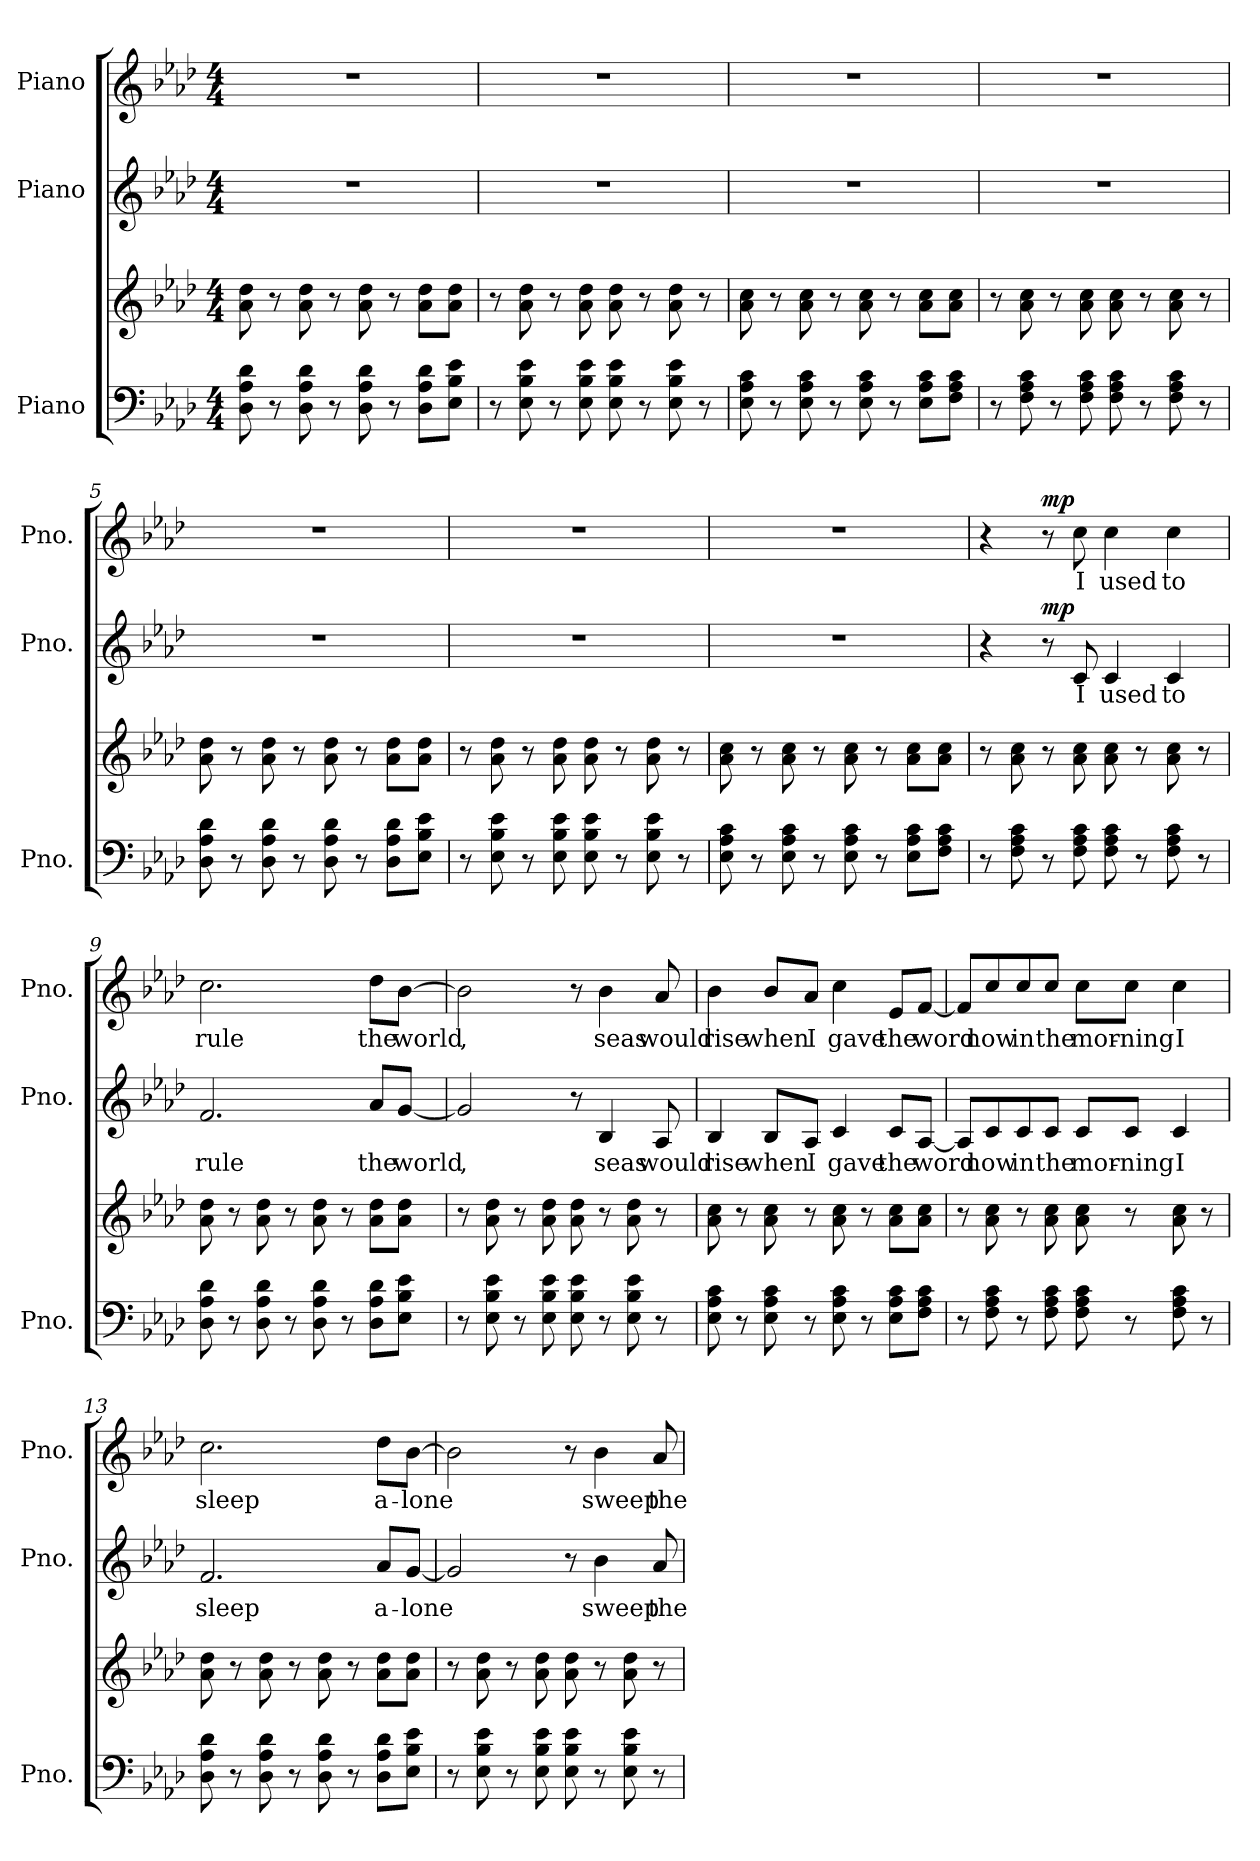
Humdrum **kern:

**kern	**kern	**dynam	**kern	**text	**dynam	**kern	**text	**dynam
*part3	*part3	*part3	*part2	*part2	*part2	*part1	*part1	*part1
*staff4	*staff3	*staff3/4	*staff2	*staff2	*staff2	*staff1	*staff1	*staff1
*I"Piano	*	*	*I"Piano	*	*	*I"Piano	*	*
*I'Pno.	*	*	*I'Pno.	*	*	*I'Pno.	*	*
*clefF4	*clefG2	*	*clefG2	*	*	*clefG2	*	*
*k[b-e-a-d-]	*k[b-e-a-d-]	*	*k[b-e-a-d-]	*	*	*k[b-e-a-d-]	*	*
*M4/4	*M4/4	*	*M4/4	*	*	*M4/4	*	*
*MM135	*MM135	*	*MM135	*	*	*MM135	*	*
=1	=1	=1	=1	=1	=1	=1	=1	=1
!	!	!LO:DY:b=2	!	!	!	!	!	!
!	!	!LO:DY:n=1:b	!	!	!	!	!	!
8D-\ 8A-\ 8d-\	8a-\ 8dd-\	mp mp	1r	.	.	1r	.	.
8r	8r	.	.	.	.	.	.	.
8D-\ 8A-\ 8d-\	8a-\ 8dd-\	.	.	.	.	.	.	.
8r	8r	.	.	.	.	.	.	.
8D-\ 8A-\ 8d-\	8a-\ 8dd-\	.	.	.	.	.	.	.
8r	8r	.	.	.	.	.	.	.
8D-\ 8A-\ 8d-\L	8a-\ 8dd-\L	.	.	.	.	.	.	.
8E-\ 8B-\ 8e-\J	8a-\ 8dd-\J	.	.	.	.	.	.	.
=2	=2	=2	=2	=2	=2	=2	=2	=2
8r	8r	.	1r	.	.	1r	.	.
8E-\ 8B-\ 8e-\	8a-\ 8dd-\	.	.	.	.	.	.	.
8r	8r	.	.	.	.	.	.	.
8E-\ 8B-\ 8e-\	8a-\ 8dd-\	.	.	.	.	.	.	.
8E-\ 8B-\ 8e-\	8a-\ 8dd-\	.	.	.	.	.	.	.
8r	8r	.	.	.	.	.	.	.
8E-\ 8B-\ 8e-\	8a-\ 8dd-\	.	.	.	.	.	.	.
8r	8r	.	.	.	.	.	.	.
=3	=3	=3	=3	=3	=3	=3	=3	=3
8E-\ 8A-\ 8c\	8a-\ 8cc\	.	1r	.	.	1r	.	.
8r	8r	.	.	.	.	.	.	.
8E-\ 8A-\ 8c\	8a-\ 8cc\	.	.	.	.	.	.	.
8r	8r	.	.	.	.	.	.	.
8E-\ 8A-\ 8c\	8a-\ 8cc\	.	.	.	.	.	.	.
8r	8r	.	.	.	.	.	.	.
8E-\ 8A-\ 8c\L	8a-\ 8cc\L	.	.	.	.	.	.	.
8F\ 8A-\ 8c\J	8a-\ 8cc\J	.	.	.	.	.	.	.
=4	=4	=4	=4	=4	=4	=4	=4	=4
8r	8r	.	1r	.	.	1r	.	.
8F\ 8A-\ 8c\	8a-\ 8cc\	.	.	.	.	.	.	.
8r	8r	.	.	.	.	.	.	.
8F\ 8A-\ 8c\	8a-\ 8cc\	.	.	.	.	.	.	.
8F\ 8A-\ 8c\	8a-\ 8cc\	.	.	.	.	.	.	.
8r	8r	.	.	.	.	.	.	.
8F\ 8A-\ 8c\	8a-\ 8cc\	.	.	.	.	.	.	.
8r	8r	.	.	.	.	.	.	.
=5	=5	=5	=5	=5	=5	=5	=5	=5
8D-\ 8A-\ 8d-\	8a-\ 8dd-\	.	1r	.	.	1r	.	.
8r	8r	.	.	.	.	.	.	.
8D-\ 8A-\ 8d-\	8a-\ 8dd-\	.	.	.	.	.	.	.
8r	8r	.	.	.	.	.	.	.
8D-\ 8A-\ 8d-\	8a-\ 8dd-\	.	.	.	.	.	.	.
8r	8r	.	.	.	.	.	.	.
8D-\ 8A-\ 8d-\L	8a-\ 8dd-\L	.	.	.	.	.	.	.
8E-\ 8B-\ 8e-\J	8a-\ 8dd-\J	.	.	.	.	.	.	.
!!LO:LB:g=z
=6	=6	=6	=6	=6	=6	=6	=6	=6
8r	8r	.	1r	.	.	1r	.	.
8E-\ 8B-\ 8e-\	8a-\ 8dd-\	.	.	.	.	.	.	.
8r	8r	.	.	.	.	.	.	.
8E-\ 8B-\ 8e-\	8a-\ 8dd-\	.	.	.	.	.	.	.
8E-\ 8B-\ 8e-\	8a-\ 8dd-\	.	.	.	.	.	.	.
8r	8r	.	.	.	.	.	.	.
8E-\ 8B-\ 8e-\	8a-\ 8dd-\	.	.	.	.	.	.	.
8r	8r	.	.	.	.	.	.	.
=7	=7	=7	=7	=7	=7	=7	=7	=7
8E-\ 8A-\ 8c\	8a-\ 8cc\	.	1r	.	.	1r	.	.
8r	8r	.	.	.	.	.	.	.
8E-\ 8A-\ 8c\	8a-\ 8cc\	.	.	.	.	.	.	.
8r	8r	.	.	.	.	.	.	.
8E-\ 8A-\ 8c\	8a-\ 8cc\	.	.	.	.	.	.	.
8r	8r	.	.	.	.	.	.	.
8E-\ 8A-\ 8c\L	8a-\ 8cc\L	.	.	.	.	.	.	.
8F\ 8A-\ 8c\J	8a-\ 8cc\J	.	.	.	.	.	.	.
=8	=8	=8	=8	=8	=8	=8	=8	=8
8r	8r	.	4r	.	.	4r	.	.
8F\ 8A-\ 8c\	8a-\ 8cc\	.	.	.	.	.	.	.
!	!	!	!	!	!LO:DY:b	!	!	!LO:DY:b
8r	8r	.	8r	.	mp	8r	.	mp
!	!	!	!	!LO:LY:b	!	!	!LO:LY:b	!
8F\ 8A-\ 8c\	8a-\ 8cc\	.	8c/	I	.	8cc\	I	.
!	!	!	!	!LO:LY:b	!	!	!LO:LY:b	!
8F\ 8A-\ 8c\	8a-\ 8cc\	.	4c/	used	.	4cc\	used	.
8r	8r	.	.	.	.	.	.	.
!	!	!	!	!LO:LY:b	!	!	!LO:LY:b	!
8F\ 8A-\ 8c\	8a-\ 8cc\	.	4c/	to	.	4cc\	to	.
8r	8r	.	.	.	.	.	.	.
=9	=9	=9	=9	=9	=9	=9	=9	=9
!	!	!	!	!LO:LY:b	!	!	!LO:LY:b	!
8D-\ 8A-\ 8d-\	8a-\ 8dd-\	.	2.f/	rule	.	2.cc\	rule	.
8r	8r	.	.	.	.	.	.	.
8D-\ 8A-\ 8d-\	8a-\ 8dd-\	.	.	.	.	.	.	.
8r	8r	.	.	.	.	.	.	.
8D-\ 8A-\ 8d-\	8a-\ 8dd-\	.	.	.	.	.	.	.
8r	8r	.	.	.	.	.	.	.
!	!	!	!	!LO:LY:b	!	!	!LO:LY:b	!
8D-\ 8A-\ 8d-\L	8a-\ 8dd-\L	.	8a-/L	the	.	8dd-\L	the	.
!	!	!	!	!LO:LY:b	!	!	!LO:LY:b	!
8E-\ 8B-\ 8e-\J	8a-\ 8dd-\J	.	[8g/J	world	.	[8b-\J	world	.
=10	=10	=10	=10	=10	=10	=10	=10	=10
!	!	!	!	!LO:LY:b	!	!	!LO:LY:b	!
8r	8r	.	2g/]	,	.	2b-\]	,	.
8E-\ 8B-\ 8e-\	8a-\ 8dd-\	.	.	.	.	.	.	.
8r	8r	.	.	.	.	.	.	.
8E-\ 8B-\ 8e-\	8a-\ 8dd-\	.	.	.	.	.	.	.
8E-\ 8B-\ 8e-\	8a-\ 8dd-\	.	8r	.	.	8r	.	.
!	!	!	!	!LO:LY:b	!	!	!LO:LY:b	!
8r	8r	.	4B-/	seas	.	4b-\	seas	.
8E-\ 8B-\ 8e-\	8a-\ 8dd-\	.	.	.	.	.	.	.
!	!	!	!	!LO:LY:b	!	!	!LO:LY:b	!
8r	8r	.	8A-/	would	.	8a-/	would	.
!!LO:LB:g=z
=11	=11	=11	=11	=11	=11	=11	=11	=11
!	!	!	!	!LO:LY:b	!	!	!LO:LY:b	!
8E-\ 8A-\ 8c\	8a-\ 8cc\	.	4B-/	rise	.	4b-\	rise	.
8r	8r	.	.	.	.	.	.	.
!	!	!	!	!LO:LY:b	!	!	!LO:LY:b	!
8E-\ 8A-\ 8c\	8a-\ 8cc\	.	8B-/L	when	.	8b-/L	when	.
!	!	!	!	!LO:LY:b	!	!	!LO:LY:b	!
8r	8r	.	8A-/J	I	.	8a-/J	I	.
!	!	!	!	!LO:LY:b	!	!	!LO:LY:b	!
8E-\ 8A-\ 8c\	8a-\ 8cc\	.	4c/	gave	.	4cc\	gave	.
8r	8r	.	.	.	.	.	.	.
!	!	!	!	!LO:LY:b	!	!	!LO:LY:b	!
8E-\ 8A-\ 8c\L	8a-\ 8cc\L	.	8c/L	the	.	8e-/L	the	.
!	!	!	!	!LO:LY:b	!	!	!LO:LY:b	!
8F\ 8A-\ 8c\J	8a-\ 8cc\J	.	[8A-/J	word	.	[8f/J	word	.
=12	=12	=12	=12	=12	=12	=12	=12	=12
8r	8r	.	8A-/L]	.	.	8f/L]	.	.
!	!	!	!	!LO:LY:b	!	!	!LO:LY:b	!
8F\ 8A-\ 8c\	8a-\ 8cc\	.	8c/	now	.	8cc/	now	.
!	!	!	!	!LO:LY:b	!	!	!LO:LY:b	!
8r	8r	.	8c/	in	.	8cc/	in	.
!	!	!	!	!LO:LY:b	!	!	!LO:LY:b	!
8F\ 8A-\ 8c\	8a-\ 8cc\	.	8c/J	the	.	8cc/J	the	.
!	!	!	!	!LO:LY:b	!	!	!LO:LY:b	!
8F\ 8A-\ 8c\	8a-\ 8cc\	.	8c/L	mor-	.	8cc\L	mor-	.
!	!	!	!	!LO:LY:b	!	!	!LO:LY:b	!
8r	8r	.	8c/J	-ning	.	8cc\J	-ning	.
!	!	!	!	!LO:LY:b	!	!	!LO:LY:b	!
8F\ 8A-\ 8c\	8a-\ 8cc\	.	4c/	I	.	4cc\	I	.
8r	8r	.	.	.	.	.	.	.
=13	=13	=13	=13	=13	=13	=13	=13	=13
!	!	!	!	!LO:LY:b	!	!	!LO:LY:b	!
8D-\ 8A-\ 8d-\	8a-\ 8dd-\	.	2.f/	sleep	.	2.cc\	sleep	.
8r	8r	.	.	.	.	.	.	.
8D-\ 8A-\ 8d-\	8a-\ 8dd-\	.	.	.	.	.	.	.
8r	8r	.	.	.	.	.	.	.
8D-\ 8A-\ 8d-\	8a-\ 8dd-\	.	.	.	.	.	.	.
8r	8r	.	.	.	.	.	.	.
!	!	!	!	!LO:LY:b	!	!	!LO:LY:b	!
8D-\ 8A-\ 8d-\L	8a-\ 8dd-\L	.	8a-/L	a-	.	8dd-\L	a-	.
!	!	!	!	!LO:LY:b	!	!	!LO:LY:b	!
8E-\ 8B-\ 8e-\J	8a-\ 8dd-\J	.	[8g/J	-lone	.	[8b-\J	-lone	.
!!LO:PB:g=z
=14	=14	=14	=14	=14	=14	=14	=14	=14
8r	8r	.	2g/]	.	.	2b-\]	.	.
8E-\ 8B-\ 8e-\	8a-\ 8dd-\	.	.	.	.	.	.	.
8r	8r	.	.	.	.	.	.	.
8E-\ 8B-\ 8e-\	8a-\ 8dd-\	.	.	.	.	.	.	.
8E-\ 8B-\ 8e-\	8a-\ 8dd-\	.	8r	.	.	8r	.	.
!	!	!	!	!LO:LY:b	!	!	!LO:LY:b	!
8r	8r	.	4b-\	sweep	.	4b-\	sweep	.
8E-\ 8B-\ 8e-\	8a-\ 8dd-\	.	.	.	.	.	.	.
!	!	!	!	!LO:LY:b	!	!	!LO:LY:b	!
8r	8r	.	8a-/	the	.	8a-/	the	.
=	=	=	=	=	=	=	=	=
*-	*-	*-	*-	*-	*-	*-	*-	*-
